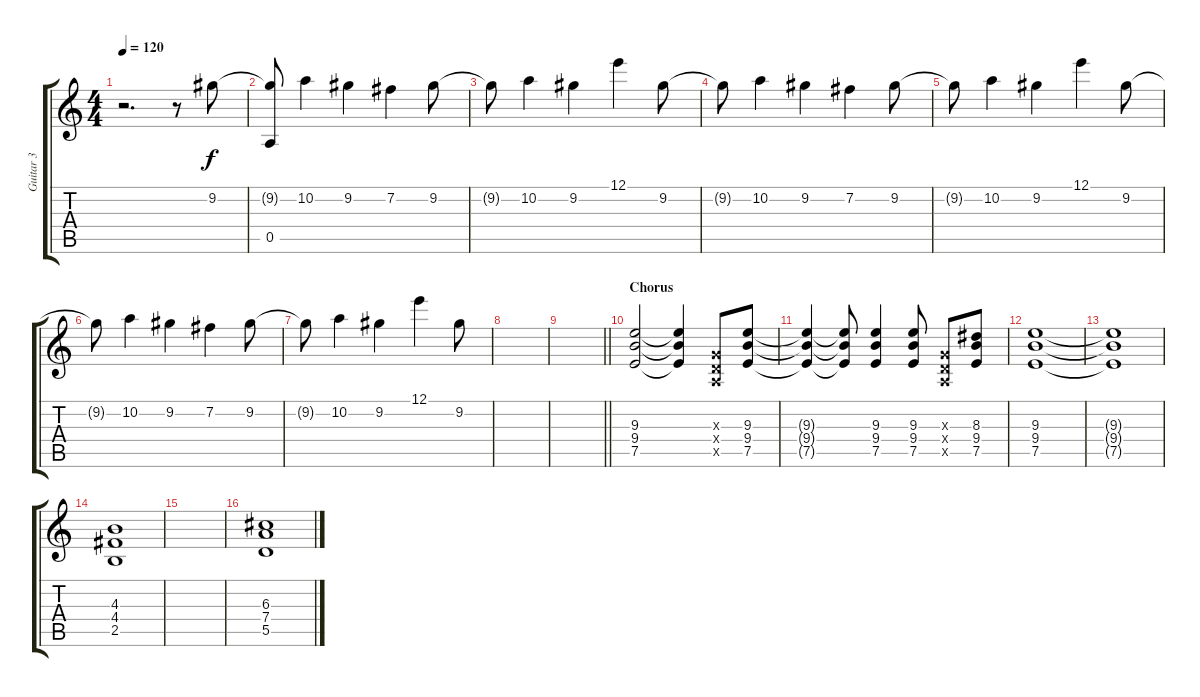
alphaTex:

\track ("Guitar 3" "Guitar 3") {instrument electricguitarjazz}
\staff {score tabs}
\tuning (E4 B3 G3 D3 A2 E2) {hide}
\ts (4 4)
\tempo 120
\clef g2
\ks c
r.2{d dy f} r.8 9.2.8 |
(9.2{t} 0.5).8 10.2.4 9.2.4 7.2.4 9.2.8 |
9.2{t}.8 10.2.4 9.2.4 12.1.4 9.2.8 |
9.2{t}.8 10.2.4 9.2.4 7.2.4 9.2.8 |
9.2{t}.8 10.2.4 9.2.4 12.1.4 9.2.8 |
9.2{t}.8 10.2.4 9.2.4 7.2.4 9.2.8 |
9.2{t}.8 10.2.4 9.2.4 12.1.4 9.2.8 |
|
\barLineRight lightlight
|
\section ("" "Chorus")
(9.3 9.4 7.5).2{volume 9 instrument distortionguitar} (9.3{t} 9.4{t} 7.5{t}).4 (0.3{x} 0.4{x} 0.5{x}).8 (9.3 9.4 7.5).8 |
(9.3{t} 9.4{t} 7.5{t}).4 (9.3{t} 9.4{t} 7.5{t}).8 (9.3 9.4 7.5).4 (9.3 9.4 7.5).8 (0.3{x} 0.4{x} 0.5{x}).8 (8.3 9.4 7.5).8 |
(9.3 9.4 7.5).1 |
(9.3{t} 9.4{t} 7.5{t}).1 |
(4.3 4.4 2.5).1 |
|
(6.3 7.4 5.5).1
